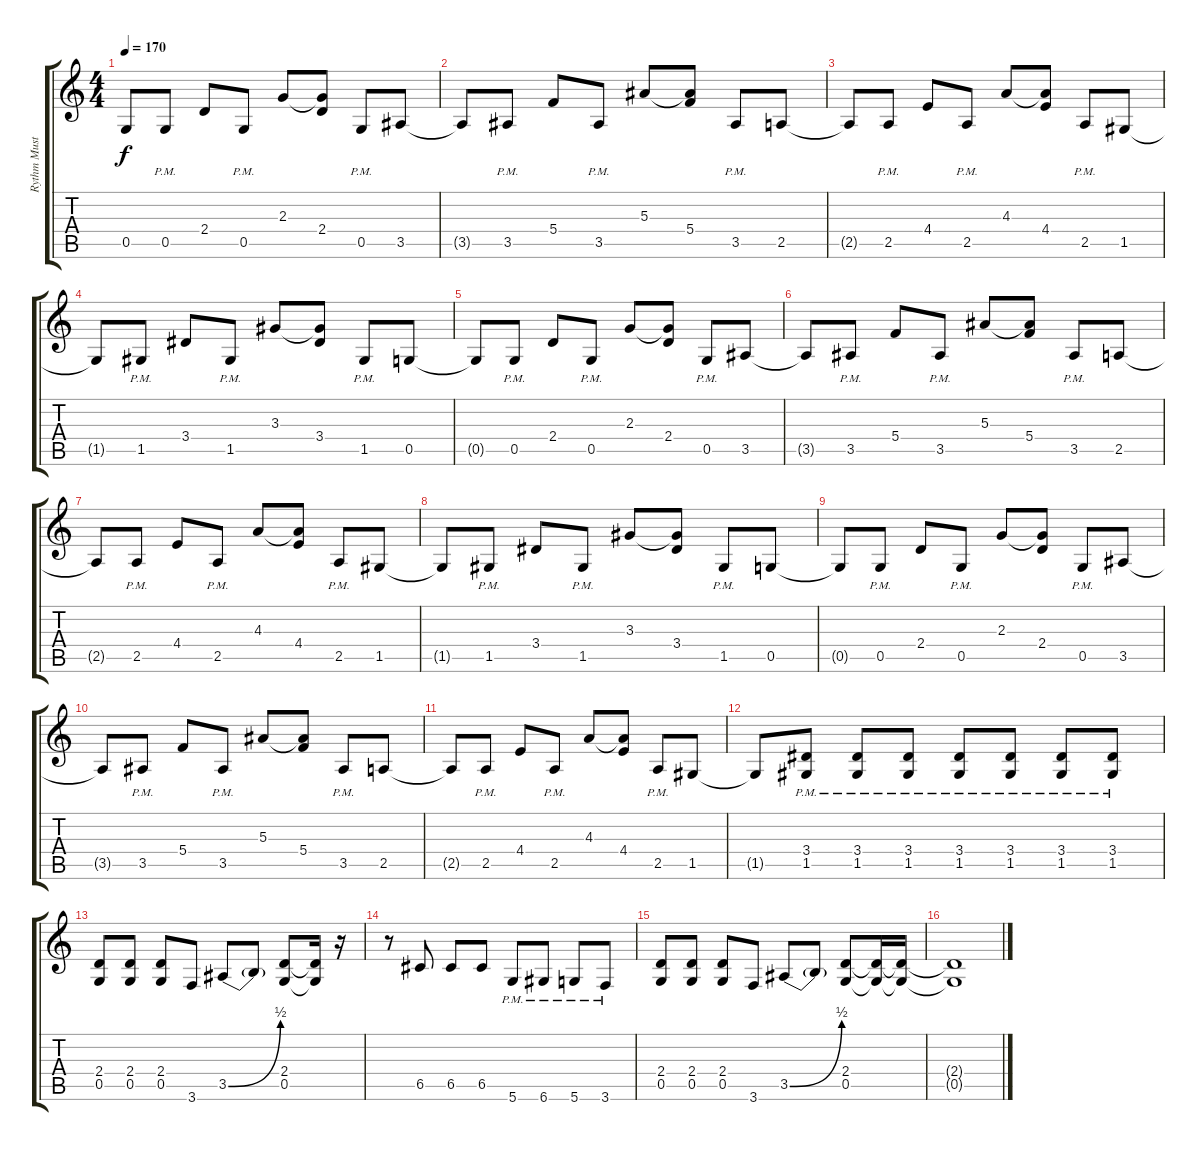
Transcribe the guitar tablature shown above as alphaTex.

\track ("Rythm Mustaine" "Rythm Must") {instrument distortionguitar}
\staff {score tabs}
\tuning (D4 A3 F3 C3 G2 D2) {hide}
\ts (4 4)
\tempo 170
\clef g2
\ks c
0.5{t}.8{dy f} 0.5{pm}.8 2.4.8 0.5{pm}.8 2.3.8 (2.3{t} 2.4).8 0.5{pm}.8 3.5.8 |
3.5{t}.8 3.5{pm}.8 5.4.8 3.5{pm}.8 5.3.8 (5.3{t} 5.4).8 3.5{pm}.8 2.5.8 |
2.5{t}.8 2.5{pm}.8 4.4.8 2.5{pm}.8 4.3.8 (4.3{t} 4.4).8 2.5{pm}.8 1.5.8 |
1.5{t}.8 1.5{pm}.8 3.4.8 1.5{pm}.8 3.3.8 (3.3{t} 3.4).8 1.5{pm}.8 0.5.8 |
0.5{t}.8 0.5{pm}.8 2.4.8 0.5{pm}.8 2.3.8 (2.3{t} 2.4).8 0.5{pm}.8 3.5.8 |
3.5{t}.8 3.5{pm}.8 5.4.8 3.5{pm}.8 5.3.8 (5.3{t} 5.4).8 3.5{pm}.8 2.5.8 |
2.5{t}.8 2.5{pm}.8 4.4.8 2.5{pm}.8 4.3.8 (4.3{t} 4.4).8 2.5{pm}.8 1.5.8 |
1.5{t}.8 1.5{pm}.8 3.4.8 1.5{pm}.8 3.3.8 (3.3{t} 3.4).8 1.5{pm}.8 0.5.8 |
0.5{t}.8 0.5{pm}.8 2.4.8 0.5{pm}.8 2.3.8 (2.3{t} 2.4).8 0.5{pm}.8 3.5.8 |
3.5{t}.8 3.5{pm}.8 5.4.8 3.5{pm}.8 5.3.8 (5.3{t} 5.4).8 3.5{pm}.8 2.5.8 |
2.5{t}.8 2.5{pm}.8 4.4.8 2.5{pm}.8 4.3.8 (4.3{t} 4.4).8 2.5{pm}.8 1.5.8 |
1.5{t}.8 (3.4{pm} 1.5{pm}).8 (3.4{pm} 1.5{pm}).8 (3.4{pm} 1.5{pm}).8 (3.4{pm} 1.5{pm}).8 (3.4{pm} 1.5{pm}).8 (3.4{pm} 1.5{pm}).8 (3.4{pm} 1.5{pm}).8 |
(2.4 0.5).8 (2.4 0.5).8 (2.4 0.5).8 3.6.8 3.5{be (bend 0 0 60 2)}.8 3.5{t}.8 (2.4 0.5).8 (2.4{t} 0.5{t}).16 r.16 |
r.8 6.5.8 6.5.8 6.5.8 5.6{pm}.8 6.6{pm}.8 5.6{pm}.8 3.6{pm}.8 |
(2.4 0.5).8 (2.4 0.5).8 (2.4 0.5).8 3.6.8 3.5{be (bend 0 0 60 2)}.8 3.5{t}.8 (2.4 0.5).8 (2.4{t} 0.5{t}).16 (2.4{t} 0.5{t}).16 |
(2.4{t} 0.5{t}).1
